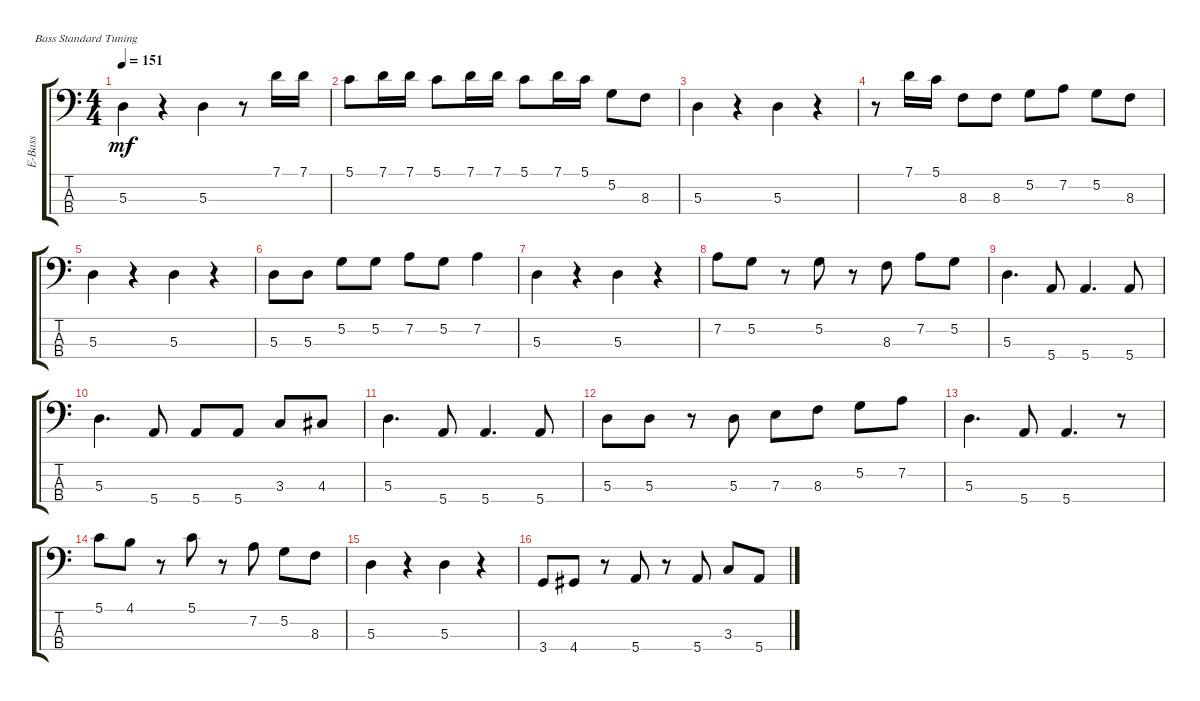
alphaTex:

\bracketExtendMode groupsimilarinstruments
\track ("Electric Bass" "E-Bass") {instrument electricbassfinger}
\staff {score tabs}
\tuning (G2 D2 A1 E1)
\ts (4 4)
\tempo 151
\clef f4
\ks aminor
5.3.4{dy mf} r.4 5.3.4 r.8 7.1.16 7.1.16 |
5.1.8 7.1.16 7.1.16 5.1.8 7.1.16 7.1.16 5.1.8 7.1.16 5.1.16 5.2.8 8.3.8 |
5.3.4 r.4 5.3.4 r.4 |
r.8 7.1.16 5.1.16 8.3.8 8.3.8 5.2.8 7.2.8 5.2.8 8.3.8 |
5.3.4 r.4 5.3.4 r.4 |
5.3.8 5.3.8 5.2.8 5.2.8 7.2.8 5.2.8 7.2.4 |
5.3.4 r.4 5.3.4 r.4 |
7.2.8 5.2.8 r.8 5.2.8 r.8 8.3.8 7.2.8 5.2.8 |
5.3.4{d} 5.4.8 5.4.4{d} 5.4.8 |
5.3.4{d} 5.4.8 5.4.8 5.4.8 3.3.8 4.3{acc #}.8 |
5.3.4{d} 5.4.8 5.4.4{d} 5.4.8 |
5.3.8 5.3.8 r.8 5.3.8 7.3.8 8.3.8 5.2.8 7.2.8 |
5.3.4{d} 5.4.8 5.4.4{d} r.8 |
5.1.8 4.1.8 r.8 5.1.8 r.8 7.2.8 5.2.8 8.3.8 |
5.3.4 r.4 5.3.4 r.4 |
3.4.8 4.4{acc #}.8 r.8 5.4.8 r.8 5.4.8 3.3.8 5.4.8
